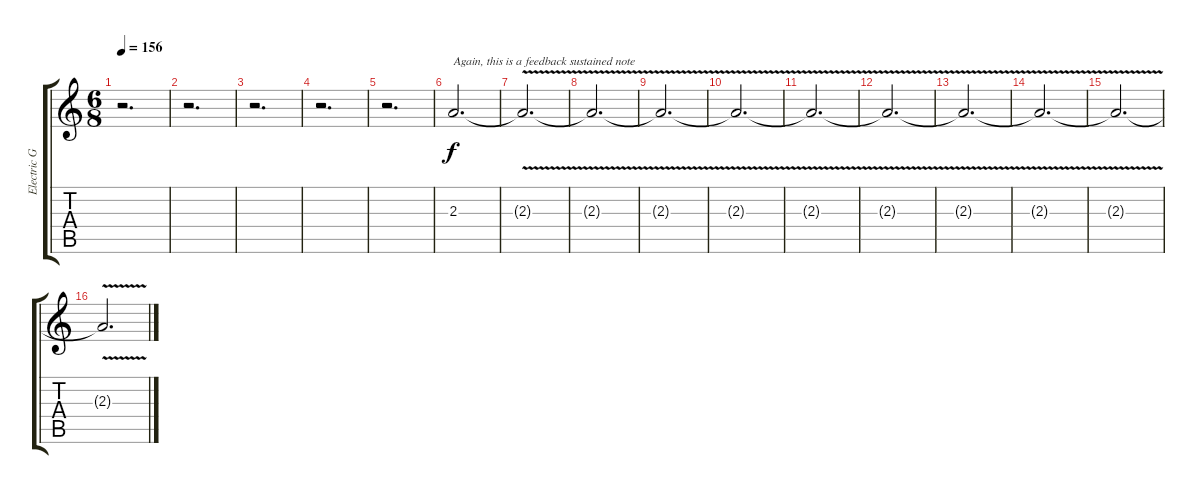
\track ("Electric Guitar 2 (leads/overdubs)" "Electric G") {instrument distortionguitar}
\staff {score tabs}
\tuning (E4 B3 G3 D3 A2 E2) {hide}
\ts (6 8)
\tempo 156
\clef g2
\ks c
r.2{d dy f} |
r.2{d} |
r.2{d} |
r.2{d} |
r.2{d} |
2.3.2{d txt "Again, this is a feedback sustained note"} |
2.3{v t}.2{d} |
2.3{v t}.2{d} |
2.3{v t}.2{d} |
2.3{v t}.2{d} |
2.3{v t}.2{d} |
2.3{v t}.2{d} |
2.3{v t}.2{d} |
2.3{v t}.2{d} |
2.3{v t}.2{d} |
2.3{v t}.2{d}
